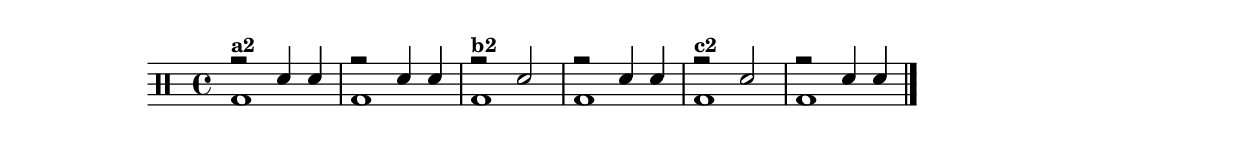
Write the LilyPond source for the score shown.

\version "2.14.2"

%\header {title = "variacoes sobre dlim-dlim-dlao - variacao 2"}

\drums {

  \override Staff.TimeSignature #'style = #'()
  \time 4/4 

  \context DrumVoice = "1" { }
  \context DrumVoice = "2" {  }

  <<
    {r2^\markup {\small \bold {"a2"}} sn4 sn 
     r2 sn4 sn  
     r2^\markup {\small \bold {"b2"}} sn2  
     r2 sn4 sn  
     r2^\markup {\small \bold {"c2"}} sn2
     r2 sn4 sn
   }
    \\{ bd1 bd1 bd1 bd bd bd1  }
  >>


  \bar "|."

}

